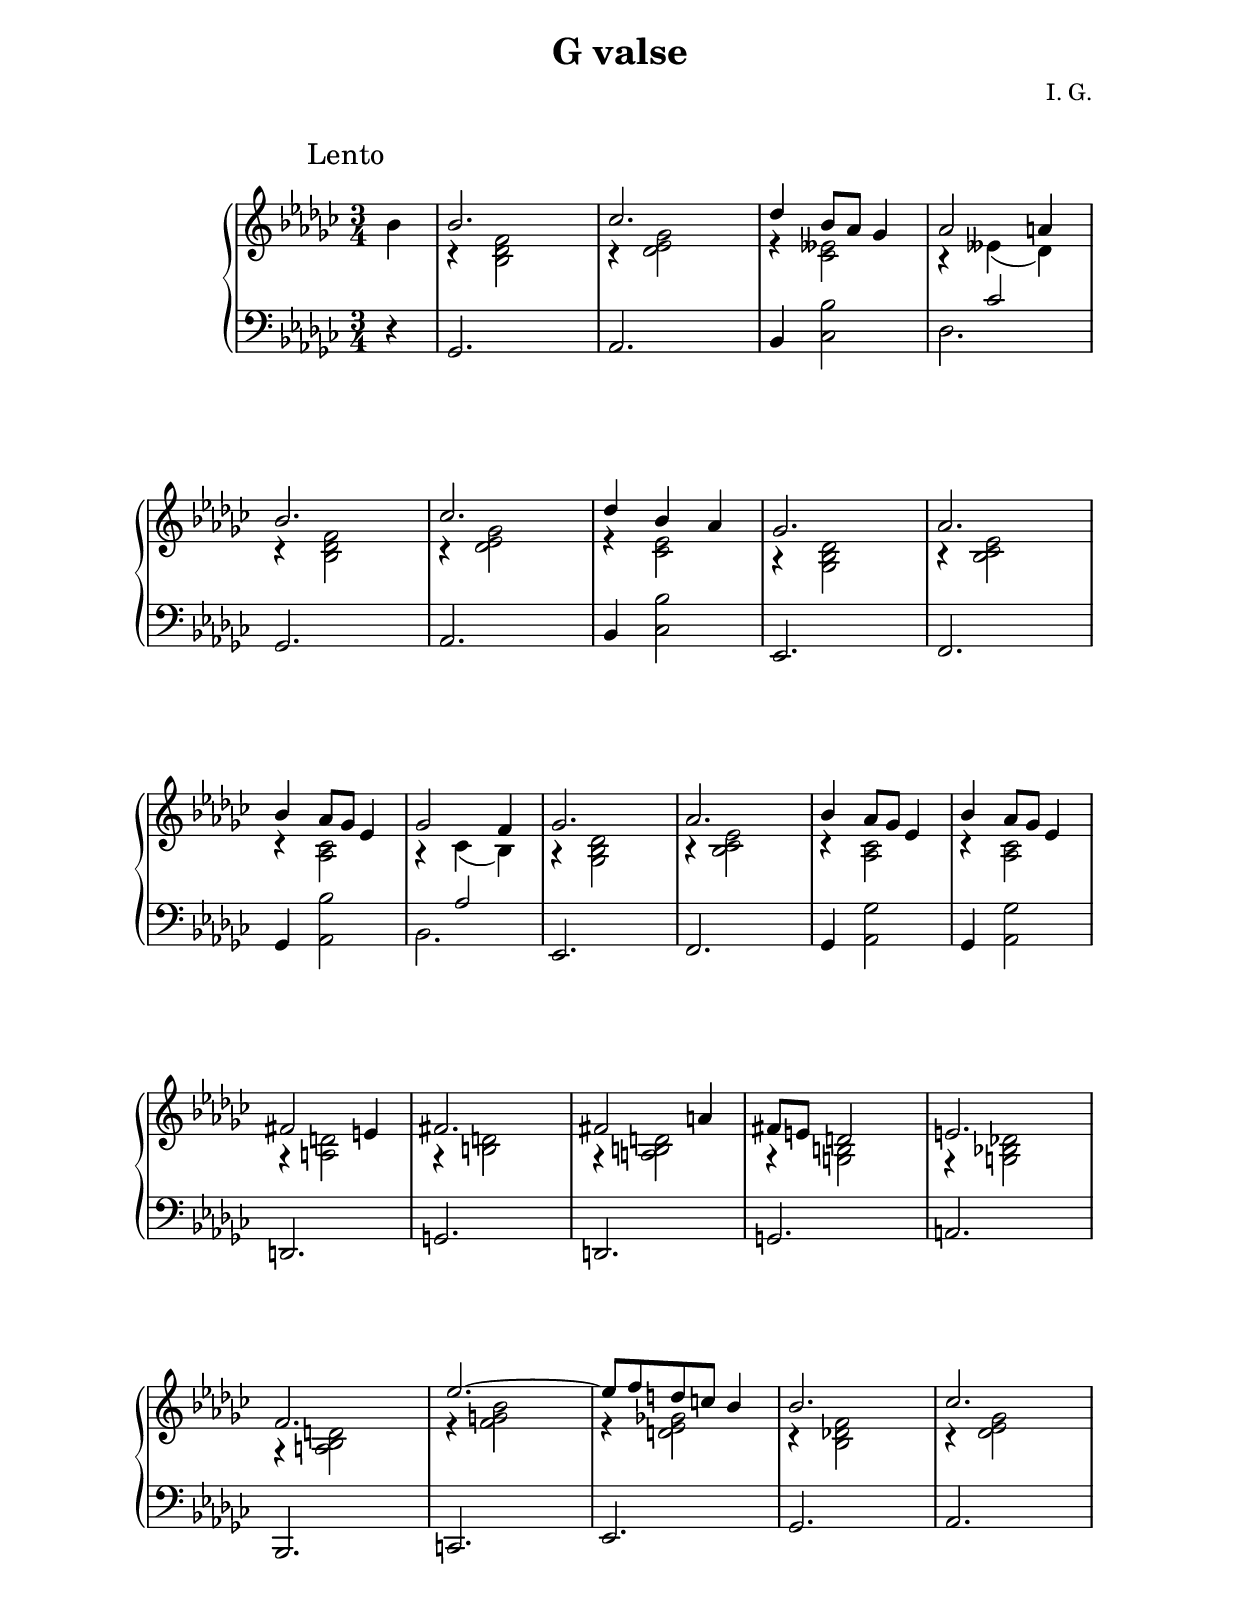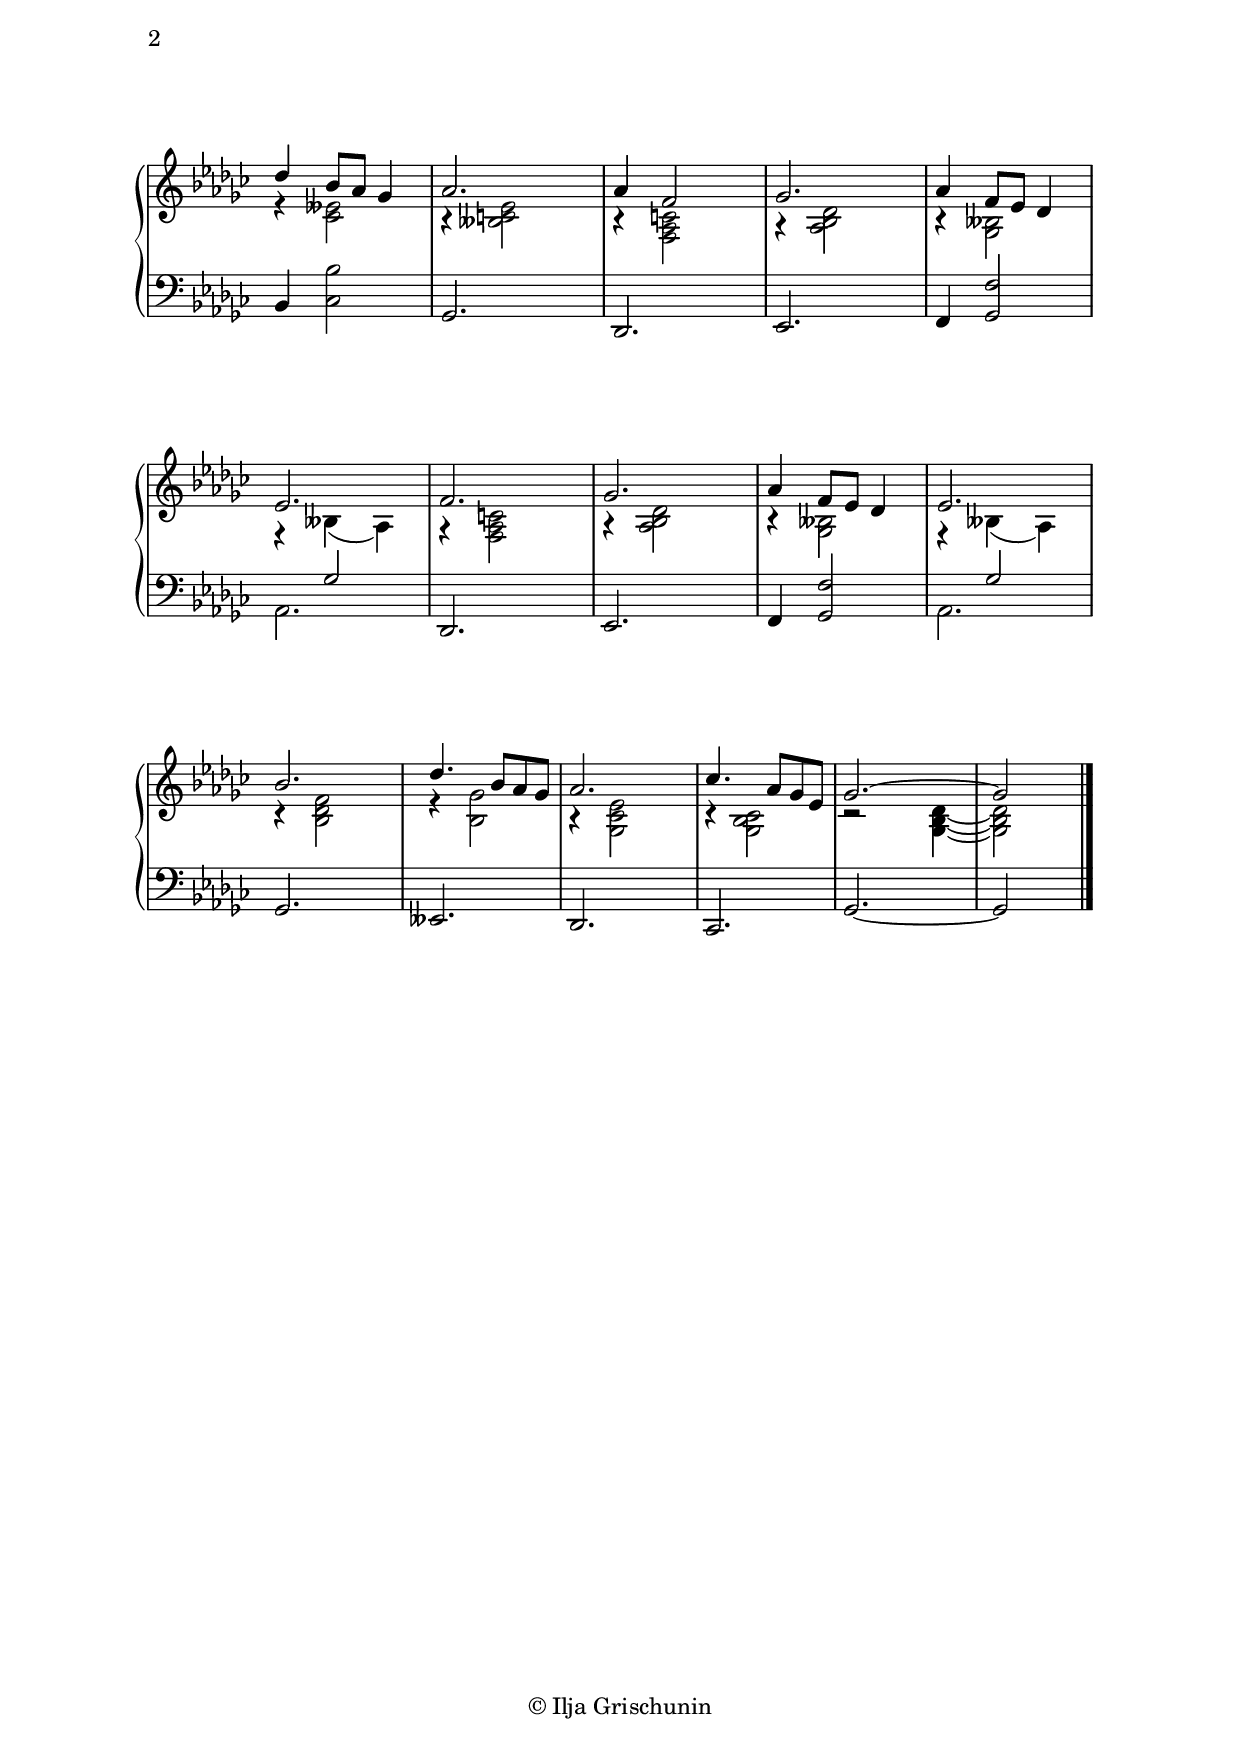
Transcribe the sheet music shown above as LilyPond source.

\version "2.19.15"
%\version "2.18.0"

\language "deutsch"

\header {
  title = "G valse"
  composer = "I. G."
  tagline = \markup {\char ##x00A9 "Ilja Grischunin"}
}

\paper {
  #(set-paper-size "a4")
  top-system-spacing #'basic-distance = #25
  top-markup-spacing #'basic-distance = #5
  markup-system-spacing #'basic-distance = #30
  system-system-spacing #'basic-distance = #25
  last-bottom-spacing #'basic-distance = #30
  left-margin = 25
  right-margin = 25
  %two-sided = ##t
  %inner-margin = 25
  %outer-margin = 15
}

\layout {
  \context {
    \PianoStaff
    \consists #Span_stem_engraver
  }
  \context{
    \Score
    %\override StaffGrouper.staff-staff-spacing.basic-distance = #13
    \remove "Bar_number_engraver"
  }
}
%%%%%%%%% SCRIPTS %%%%%%%%%
makeOctaves =
#(define-music-function (parser location arg mus)
   (integer? ly:music?)
   #{<<
     \withMusicProperty #'to-relative-callback
     #(lambda (m p)
        (let ((mu (ly:music-property m 'element)))
          (ly:music-transpose mu (ly:make-pitch (- arg) 0 0))
          (ly:make-music-relative! mu p)
          (ly:music-transpose mu (ly:make-pitch arg 0 0)))
        p)
     \transpose c' $(ly:make-pitch arg 0 0) $mus
     $mus
     >>
   #})
pocoCr =
#(make-music 'CrescendoEvent
   'span-type 'text
   'span-text "poco cresc.")
pocoDim =
#(make-music 'CrescendoEvent
   'span-type 'text
   'span-text "poco dimin.")
%%%%%%%%%%% RH %%%%%%%%%%%%
rechtsUp = \relative {
  \clef treble
  \key ges \major
  \time 3/4
  %\override Score.SpacingSpanner.strict-note-spacing = ##t
  \set Score.proportionalNotationDuration = #(ly:make-moment 1/8)
  %\set Staff.printKeyCancellation = ##f
  \override Score.RehearsalMark.extra-offset = #'(-3 . 3)
  \mark "Lento"
  \partial 4
  \stemDown
  b'
  \stemUp
  b2. ces des4 b8 as ges4 as2 a4\break
  b2. ces des4 b as
  ges2. as b4 as8 ges es4 ges2 f4 ges2. as
  b4 as8 ges es4 b'4 as8 ges es4\break
  fis2 e4 fis2. fis2 a4 fis8 e d2 e2. f
  es'2.~ es8 f d c b4 b2. ces des4 b8 as ges4
  as2. as4 f2 ges2. as4 f8 es des4 es2.
  f ges as4 f8 es des4 es2. b' des4. b8 as ges
  as2. ces4. as8 ges es ges2.~ ges2
  \bar "|."
}
rechtsDovn = \relative {
  %\override Rest.extra-offset = #'(0 . -1.5)
  s4 r <b des f>2 r4 <des es ges>2 r4 <ces eses>2
  r4 eses( des) r <b des f>2 r4 <des es ges>2
  r4 <ces es>2 r4 <ges b des>2 r4 <b ces es>2
  r4 <as ces>2 r4 ces( b) r4 <ges b des>2
  r4 <b ces es>2 r4 <as ces>2 r4 <as ces>2
  r4 <a d>2 r4 <h d>2 r4 <a h d>2 r4 <g h>2
  r4 <g b! des!>2 r4 <a b d>2 r4 <f' g b>2
  r4 <d es ges!>2 r4 <b des! f>2 r4 <des es ges>2
  r4 <ces eses>2 r4 <heses c es>2 r4 <f as c>2
  r4 <as b des>2 r4 <ges heses>2 r4 heses( as)
  r4 <f as c>2 r4 <as b des>2 r4 <ges heses>2
  r4 heses( as) r4 <b des f>2 r4 <b ges'>2
  r4 <ges ces es>2 r4 <ges b ces>2 r2 <ges b des>4~
  q2 \bar "|."
}
%%%%%%%%%%% LH %%%%%%%%%%%%
links = \relative {
  \clef bass
  \key ges \major
  \time 3/4
  %\set Staff.printKeyCancellation = ##f
  \partial 4 r4
  ges,2. as b4 <ces b'>2 <<{s4 ces'2}\\{des,2.}>>
  ges, as b4 <ces b'>2
  es,2. f ges4 <as b'>2 <<{s4 as'2}\\{b,2.}>>
  es, f ges4 <as ges'>2 ges4 <as ges'>2
  d,2. g d g a
  %\pageBreak
  b, c es
  ges as b4 <ces b'>2 ges2.
  des es f4 <ges f'>2 <<{s4 ges'2}\\{as,2.}>>
  des, es f4 <ges f'>2 <<{s4 ges'2}\\{as,2.}>>
  ges eses des ces ges'~ ges2
  \bar "|."
}
%%%%%%%%%%%%D%%%%%%%%%%%%
dynamic = {
  \override DynamicTextSpanner.style = #'none
  \override Hairpin.to-barline = ##f

}
%%%%%%%%%%%%%%%%%%%%%%
\score {
  \new PianoStaff <<
    \new Staff = "RH"
    <<
      {
        \rechtsUp
      }
      \\
      {
        \rechtsDovn
      }
    >>
    \new Dynamics = "DYN" \dynamic
    \new Staff = "LH" \links
  >>
}